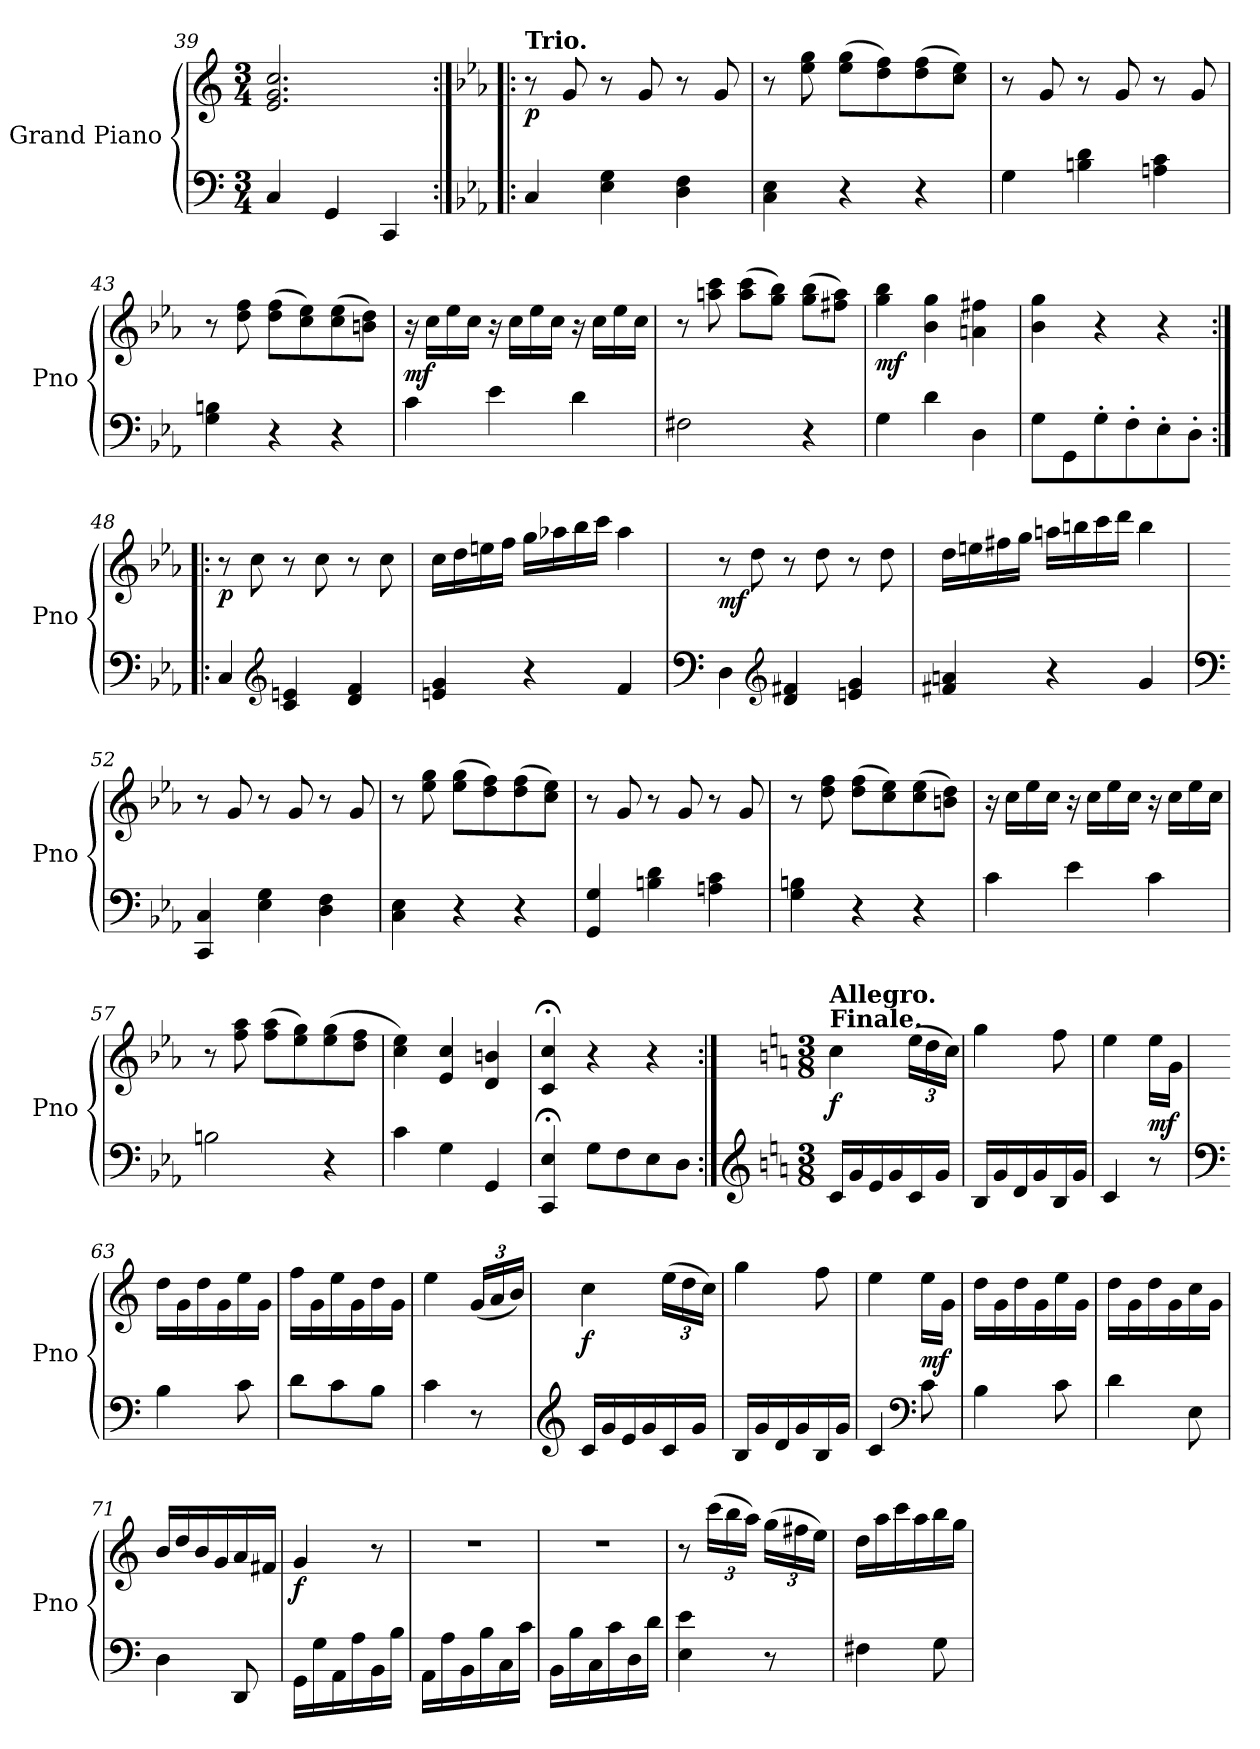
**kern	**kern	**dynam
*part1	*part1	*part1
*staff2	*staff1	*staff1/2
*I"Grand Piano	*	*
*I'Pno	*	*
*clefF4	*clefG2	*
*k[]	*k[]	*
*M3/4	*M3/4	*
=39	=39	=39
4C/	2.e/ 2.g/ 2.cc/	.
4GG/	.	.
4CC/	.	.
!!LO:LB:g=z
=40:|!|:	=40:|!|:	=40:|!|:
*k[b-e-a-]	*k[b-e-a-]	*
!	!LO:TX:a:B:t=Trio.	!
!	!	!LO:DY:b
4C/	8r	p
.	8g/	.
4E-\ 4G\	8r	.
.	8g/	.
4D\ 4F\	8r	.
.	8g/	.
=41	=41	=41
4C\ 4E-\	8r	.
.	8ee-\ 8gg\	.
4r	(>8ee-\ 8gg\L	.
.	8dd\ 8ff\)	.
4r	(>8dd\ 8ff\	.
.	8cc\ 8ee-\J)	.
=42	=42	=42
4G\	8r	.
.	8g/	.
4Bn\ 4d\	8r	.
.	8g/	.
4An\ 4c\	8r	.
.	8g/	.
=43	=43	=43
4G\ 4Bn\	8r	.
.	8dd\ 8ff\	.
4r	(>8dd\ 8ff\L	.
.	8cc\ 8ee-\)	.
4r	(>8cc\ 8ee-\	.
.	8bn\ 8dd\J)	.
=44	=44	=44
!	!	!LO:DY:b
4c\	16r	mf
.	16cc\LL	.
.	16ee-\	.
.	16cc\JJ	.
4e-\	16r	.
.	16cc\LL	.
.	16ee-\	.
.	16cc\JJ	.
4d\	16r	.
.	16cc\LL	.
.	16ee-\	.
.	16cc\JJ	.
=45	=45	=45
2F#X\	8r	.
.	8aan\ 8ccc\	.
.	(>8aa\ 8ccc\L	.
.	8gg\ 8bb-\J)	.
4r	(>8gg\ 8bb-\L	.
.	8ff#X\ 8aa\J)	.
=46	=46	=46
!	!	!LO:DY:b
4G\	4gg\ 4bb-\	mf
4d\	4b-\ 4gg\	.
4D\	4an\ 4ff#X\	.
!!LO:LB:g=z
=47	=47	=47
8G\L	4b-\ 4gg\	.
8GG\	.	.
8G'\	4r	.
8F'\	.	.
8E-'\	4r	.
8D'\J	.	.
=48:|!|:	=48:|!|:	=48:|!|:
!	!	!LO:DY:b
4C/	8r	p
.	8cc\	.
*clefG2	*	*
4c/ 4en/	8r	.
.	8cc\	.
4d/ 4f/	8r	.
.	8cc\	.
=49	=49	=49
4en/ 4g/	16cc\LL	.
.	16dd\	.
.	16een\	.
.	16ff\JJ	.
4r	16gg\LL	.
.	16aa-X\	.
.	16bb-\	.
.	16ccc\JJ	.
4f/	4aa-\	.
=50	=50	=50
*clefF4	*	*
!	!	!LO:DY:b
4D\	8r	mf
.	8dd\	.
*clefG2	*	*
4d/ 4f#X/	8r	.
.	8dd\	.
4en/ 4g/	8r	.
.	8dd\	.
=51	=51	=51
4f#X/ 4an/	16dd\LL	.
.	16een\	.
.	16ff#X\	.
.	16gg\JJ	.
4r	16aan\LL	.
.	16bbn\	.
.	16ccc\	.
.	16ddd\JJ	.
4g/	4bb\	.
=52	=52	=52
*clefF4	*	*
4CC/ 4C/	8r	.
.	8g/	.
4E-\ 4G\	8r	.
.	8g/	.
4D\ 4F\	8r	.
.	8g/	.
!!LO:PB:g=z
=53	=53	=53
4C\ 4E-\	8r	.
.	8ee-\ 8gg\	.
4r	(>8ee-\ 8gg\L	.
.	8dd\ 8ff\)	.
4r	(>8dd\ 8ff\	.
.	8cc\ 8ee-\J)	.
=54	=54	=54
4GG/ 4G/	8r	.
.	8g/	.
4Bn\ 4d\	8r	.
.	8g/	.
4An\ 4c\	8r	.
.	8g/	.
=55	=55	=55
4G\ 4Bn\	8r	.
.	8dd\ 8ff\	.
4r	(>8dd\ 8ff\L	.
.	8cc\ 8ee-\)	.
4r	(>8cc\ 8ee-\	.
.	8bn\ 8dd\J)	.
=56	=56	=56
4c\	16r	.
.	16cc\LL	.
.	16ee-\	.
.	16cc\JJ	.
4e-\	16r	.
.	16cc\LL	.
.	16ee-\	.
.	16cc\JJ	.
4c\	16r	.
.	16cc\LL	.
.	16ee-\	.
.	16cc\JJ	.
=57	=57	=57
2Bn\	8r	.
.	8ff\ 8aa-\	.
.	(>8ff\ 8aa-\L	.
.	8ee-\ 8gg\)	.
4r	(>8ee-\ 8gg\	.
.	8dd\ 8ff\J	.
=58	=58	=58
4c\	4cc\ 4ee-\)	.
4G\	4e-/ 4cc/	.
4GG/	4d/ 4bn/	.
=59	=59	=59
4CC/; 4E-/;	4c/;< 4cc/;<	.
8G\L	4r	.
8F\	.	.
8E-\	4r	.
8D\J	.	.
!!LO:LB:g=z
=60:|!	=60:|!	=60:|!
*clefG2	*	*
*k[]	*k[]	*
*M3/8	*M3/8	*
!	!LO:TX:a:B:t=Finale.	!
!	!LO:TX:a:B:t=Allegro.	!
!	!	!LO:DY:b
16c/LL	4cc\	f
16g/	.	.
16e/	.	.
16g/	.	.
*	*Xbrackettup	*
16c/	(>24ee\LL	.
.	24dd\	.
16g/JJ	.	.
.	24cc\JJ)	.
=61	=61	=61
16B/LL	4gg\	.
16g/	.	.
16d/	.	.
16g/	.	.
16B/	8ff\	.
16g/JJ	.	.
=62	=62	=62
4c/	4ee\	.
!	!	!LO:DY:a=2
8r	16ee\LL	mf
.	16g\JJ	.
=63	=63	=63
*clefF4	*	*
4B\	16dd\LL	.
.	16g\	.
.	16dd\	.
.	16g\	.
8c\	16ee\	.
.	16g\JJ	.
=64	=64	=64
8d\L	16ff\LL	.
.	16g\	.
8c\	16ee\	.
.	16g\	.
8B\J	16dd\	.
.	16g\JJ	.
=65	=65	=65
4c\	4ee\	.
8r	(<24g/LL	.
.	24a/	.
.	24b/JJ)	.
=66	=66	=66
*clefG2	*	*
!	!	!LO:DY:b
16c/LL	4cc\	f
16g/	.	.
16e/	.	.
16g/	.	.
16c/	(>24ee\LL	.
.	24dd\	.
16g/JJ	.	.
.	24cc\JJ)	.
=67	=67	=67
16B/LL	4gg\	.
16g/	.	.
16d/	.	.
16g/	.	.
16B/	8ff\	.
16g/JJ	.	.
=68	=68	=68
4c/	4ee\	.
*clefF4	*	*
!	!	!LO:DY:b
8c\	16ee\LL	mf
.	16g\JJ	.
=69	=69	=69
4B\	16dd\LL	.
.	16g\	.
.	16dd\	.
.	16g\	.
8c\	16ee\	.
.	16g\JJ	.
!!LO:LB:g=z
=70	=70	=70
4d\	16dd\LL	.
.	16g\	.
.	16dd\	.
.	16g\	.
8E\	16cc\	.
.	16g\JJ	.
=71	=71	=71
4D\	16b/LL	.
.	16dd/	.
.	16b/	.
.	16g/	.
8DD/	16a/	.
.	16f#X/JJ	.
=72	=72	=72
!	!	!LO:DY:b
16GG\LL	4g/	f
16G\	.	.
16AA\	.	.
16A\	.	.
16BB\	8r	.
16B\JJ	.	.
=73	=73	=73
16AA\LL	4.r	.
16A\	.	.
16BB\	.	.
16B\	.	.
16C\	.	.
16c\JJ	.	.
=74	=74	=74
16BB\LL	4.r	.
16B\	.	.
16C\	.	.
16c\	.	.
16D\	.	.
16d\JJ	.	.
=75	=75	=75
4E\ 4e\	8r	.
.	(>24ccc\LL	.
.	24bb\	.
.	24aa\JJ)	.
8r	(>24gg\LL	.
.	24ff#X\	.
.	24ee\JJ)	.
=76	=76	=76
4F#X\	16dd\LL	.
.	16aa\	.
.	16ccc\	.
.	16aa\	.
8G\	16bb\	.
.	16gg\JJ	.
=	=	=
*-	*-	*-
